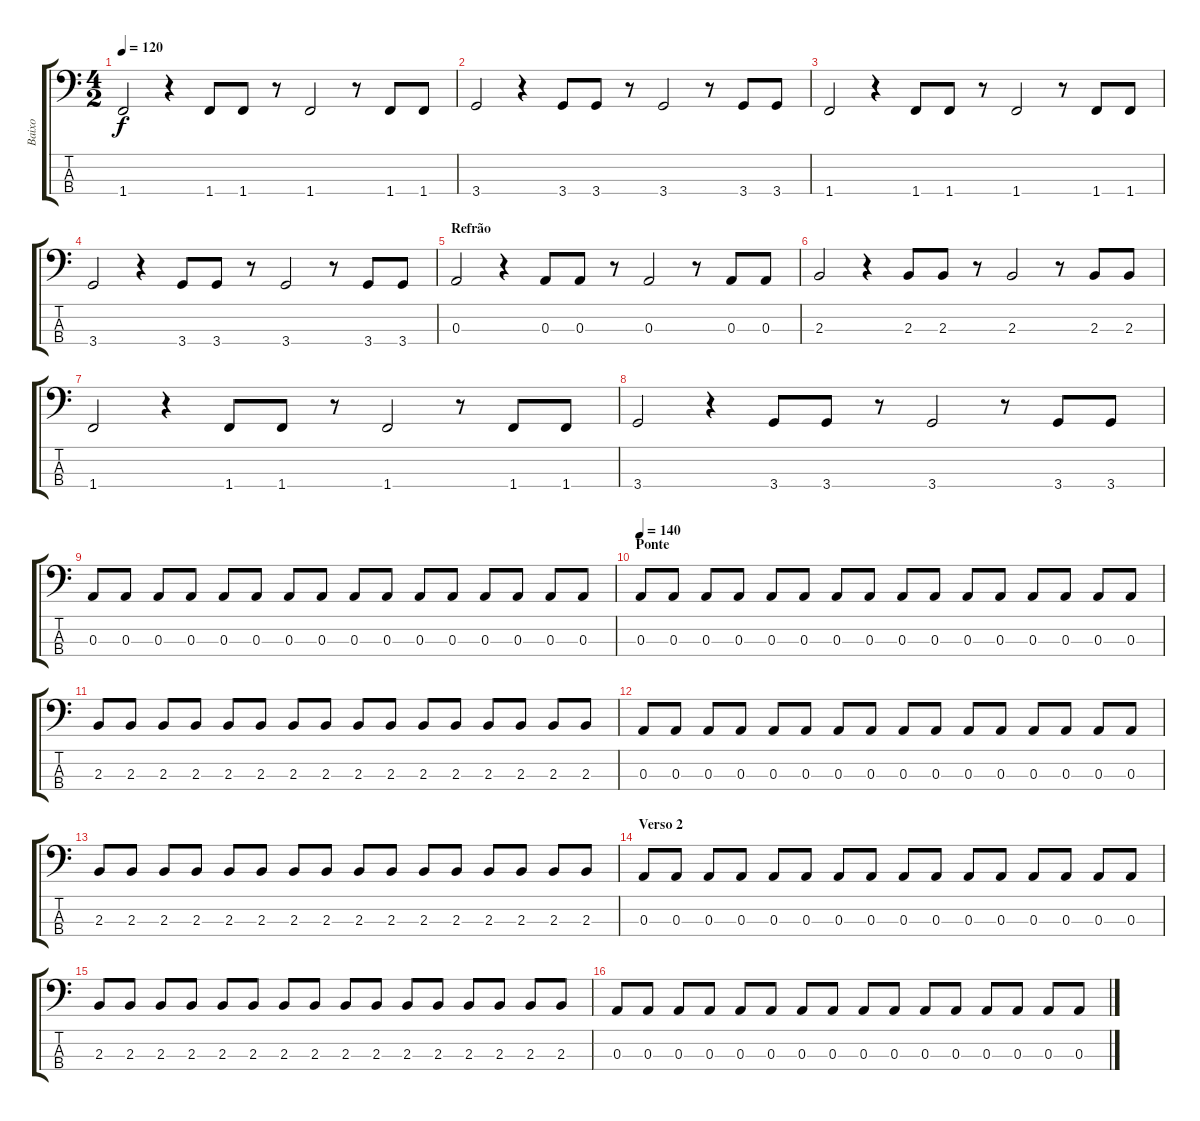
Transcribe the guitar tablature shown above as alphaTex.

\track ("Baixo" "Baixo") {instrument electricbassfinger}
\staff {score tabs}
\tuning (G2 D2 A1 E1) {hide}
\ts (4 2)
\tempo 120
\clef f4
\ks c
1.4.2{dy f} r.4 1.4.8 1.4.8 r.8 1.4.2 r.8 1.4.8 1.4.8 |
3.4.2 r.4 3.4.8 3.4.8 r.8 3.4.2 r.8 3.4.8 3.4.8 |
1.4.2 r.4 1.4.8 1.4.8 r.8 1.4.2 r.8 1.4.8 1.4.8 |
3.4.2 r.4 3.4.8 3.4.8 r.8 3.4.2 r.8 3.4.8 3.4.8 |
\section ("" "Refrão")
0.3.2 r.4 0.3.8 0.3.8 r.8 0.3.2 r.8 0.3.8 0.3.8 |
2.3.2 r.4 2.3.8 2.3.8 r.8 2.3.2 r.8 2.3.8 2.3.8 |
1.4.2 r.4 1.4.8 1.4.8 r.8 1.4.2 r.8 1.4.8 1.4.8 |
3.4.2 r.4 3.4.8 3.4.8 r.8 3.4.2 r.8 3.4.8 3.4.8 |
0.3.8{volume 10} 0.3.8 0.3.8 0.3.8 0.3.8 0.3.8 0.3.8 0.3.8 0.3.8 0.3.8 0.3.8 0.3.8 0.3.8 0.3.8 0.3.8 0.3.8 |
\section ("" "Ponte")
\tempo 140
0.3.8 0.3.8 0.3.8 0.3.8 0.3.8 0.3.8 0.3.8 0.3.8 0.3.8 0.3.8 0.3.8 0.3.8 0.3.8 0.3.8 0.3.8 0.3.8 |
2.3.8 2.3.8 2.3.8 2.3.8 2.3.8 2.3.8 2.3.8 2.3.8 2.3.8 2.3.8 2.3.8 2.3.8 2.3.8 2.3.8 2.3.8 2.3.8 |
0.3.8 0.3.8 0.3.8 0.3.8 0.3.8 0.3.8 0.3.8 0.3.8 0.3.8 0.3.8 0.3.8 0.3.8 0.3.8 0.3.8 0.3.8 0.3.8 |
2.3.8 2.3.8 2.3.8 2.3.8 2.3.8 2.3.8 2.3.8 2.3.8 2.3.8 2.3.8 2.3.8 2.3.8 2.3.8 2.3.8 2.3.8 2.3.8 |
\section ("" "Verso 2")
0.3.8 0.3.8 0.3.8 0.3.8 0.3.8 0.3.8 0.3.8 0.3.8 0.3.8 0.3.8 0.3.8 0.3.8 0.3.8 0.3.8 0.3.8 0.3.8 |
2.3.8 2.3.8 2.3.8 2.3.8 2.3.8 2.3.8 2.3.8 2.3.8 2.3.8 2.3.8 2.3.8 2.3.8 2.3.8 2.3.8 2.3.8 2.3.8 |
0.3.8 0.3.8 0.3.8 0.3.8 0.3.8 0.3.8 0.3.8 0.3.8 0.3.8 0.3.8 0.3.8 0.3.8 0.3.8 0.3.8 0.3.8 0.3.8
